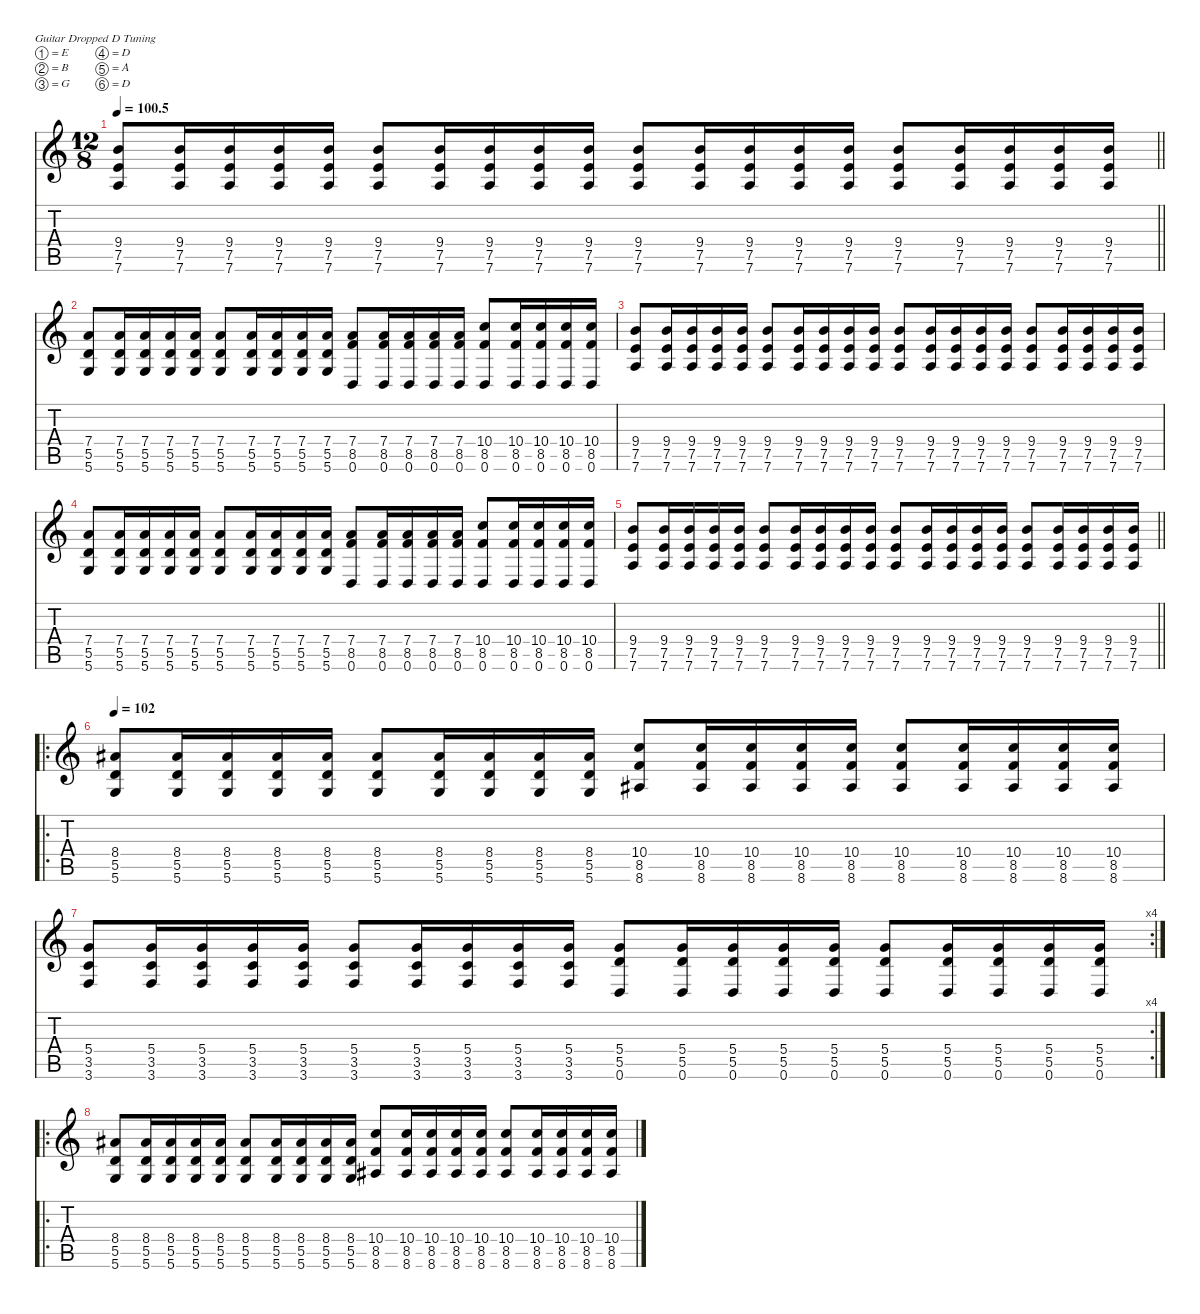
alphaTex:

\defaultSystemsLayout 4
\hideDynamics
\bracketExtendMode nobrackets
\singleTrackTrackNamePolicy hidden
\multiTrackTrackNamePolicy hidden
\firstSystemTrackNameMode fullname
\otherSystemsTrackNameOrientation horizontal
\track ("Guitar 1" "dist.guit.") {mute instrument distortionguitar}
\staff {score tabs}
\tuning (E4 B3 G3 D3 A2 D2)
\ts (12 8)
\tempo
100.5
\accidentals auto
\clef g2
\ottava regular
\simile none
\barLineRight lightlight
\ks aminor
(9.4 7.5 7.6).8{dy f beam Up} (9.4 7.5 7.6).16{beam Up} (9.4 7.5 7.6).16{beam Up} (9.4 7.5 7.6).16{beam Up} (9.4 7.5 7.6).16{beam Up} (9.4 7.5 7.6).8{beam Up} (9.4 7.5 7.6).16{beam Up} (9.4 7.5 7.6).16{beam Up} (9.4 7.5 7.6).16{beam Up} (9.4 7.5 7.6).16{beam Up} (9.4 7.5 7.6).8{beam Up} (9.4 7.5 7.6).16{beam Up} (9.4 7.5 7.6).16{beam Up} (9.4 7.5 7.6).16{beam Up} (9.4 7.5 7.6).16{beam Up} (9.4 7.5 7.6).8{beam Up} (9.4 7.5 7.6).16{beam Up} (9.4 7.5 7.6).16{beam Up} (9.4 7.5 7.6).16{beam Up} (9.4 7.5 7.6).16{beam Up} |
(7.4 5.5 5.6).8{beam Up} (7.4 5.5 5.6).16{beam Up} (7.4 5.5 5.6).16{beam Up} (7.4 5.5 5.6).16{beam Up} (7.4 5.5 5.6).16{beam Up} (7.4 5.5 5.6).8{beam Up} (7.4 5.5 5.6).16{beam Up} (7.4 5.5 5.6).16{beam Up} (7.4 5.5 5.6).16{beam Up} (7.4 5.5 5.6).16{beam Up} (7.4 8.5 0.6).8{beam Up} (7.4 8.5 0.6).16{beam Up} (7.4 8.5 0.6).16{beam Up} (7.4 8.5 0.6).16{beam Up} (7.4 8.5 0.6).16{beam Up} (10.4 8.5 0.6).8{beam Up} (10.4 8.5 0.6).16{beam Up} (10.4 8.5 0.6).16{beam Up} (10.4 8.5 0.6).16{beam Up} (10.4 8.5 0.6).16{beam Up} |
(9.4 7.5 7.6).8{beam Up} (9.4 7.5 7.6).16{beam Up} (9.4 7.5 7.6).16{beam Up} (9.4 7.5 7.6).16{beam Up} (9.4 7.5 7.6).16{beam Up} (9.4 7.5 7.6).8{beam Up} (9.4 7.5 7.6).16{beam Up} (9.4 7.5 7.6).16{beam Up} (9.4 7.5 7.6).16{beam Up} (9.4 7.5 7.6).16{beam Up} (9.4 7.5 7.6).8{beam Up} (9.4 7.5 7.6).16{beam Up} (9.4 7.5 7.6).16{beam Up} (9.4 7.5 7.6).16{beam Up} (9.4 7.5 7.6).16{beam Up} (9.4 7.5 7.6).8{beam Up} (9.4 7.5 7.6).16{beam Up} (9.4 7.5 7.6).16{beam Up} (9.4 7.5 7.6).16{beam Up} (9.4 7.5 7.6).16{beam Up} |
(7.4 5.5 5.6).8{beam Up} (7.4 5.5 5.6).16{beam Up} (7.4 5.5 5.6).16{beam Up} (7.4 5.5 5.6).16{beam Up} (7.4 5.5 5.6).16{beam Up} (7.4 5.5 5.6).8{beam Up} (7.4 5.5 5.6).16{beam Up} (7.4 5.5 5.6).16{beam Up} (7.4 5.5 5.6).16{beam Up} (7.4 5.5 5.6).16{beam Up} (7.4 8.5 0.6).8{beam Up} (7.4 8.5 0.6).16{beam Up} (7.4 8.5 0.6).16{beam Up} (7.4 8.5 0.6).16{beam Up} (7.4 8.5 0.6).16{beam Up} (10.4 8.5 0.6).8{beam Up} (10.4 8.5 0.6).16{beam Up} (10.4 8.5 0.6).16{beam Up} (10.4 8.5 0.6).16{beam Up} (10.4 8.5 0.6).16{beam Up} |
\barLineRight lightlight
(9.4 7.5 7.6).8{beam Up} (9.4 7.5 7.6).16{beam Up} (9.4 7.5 7.6).16{beam Up} (9.4 7.5 7.6).16{beam Up} (9.4 7.5 7.6).16{beam Up} (9.4 7.5 7.6).8{beam Up} (9.4 7.5 7.6).16{beam Up} (9.4 7.5 7.6).16{beam Up} (9.4 7.5 7.6).16{beam Up} (9.4 7.5 7.6).16{beam Up} (9.4 7.5 7.6).8{beam Up} (9.4 7.5 7.6).16{beam Up} (9.4 7.5 7.6).16{beam Up} (9.4 7.5 7.6).16{beam Up} (9.4 7.5 7.6).16{beam Up} (9.4 7.5 7.6).8{beam Up} (9.4 7.5 7.6).16{beam Up} (9.4 7.5 7.6).16{beam Up} (9.4 7.5 7.6).16{beam Up} (9.4 7.5 7.6).16{beam Up} |
\ro
\tempo 102
(8.4{acc #} 5.5 5.6).8{beam Up} (8.4{acc #} 5.5 5.6).16{beam Up} (8.4{acc #} 5.5 5.6).16{beam Up} (8.4{acc #} 5.5 5.6).16{beam Up} (8.4{acc #} 5.5 5.6).16{beam Up} (8.4{acc #} 5.5 5.6).8{beam Up} (8.4{acc #} 5.5 5.6).16{beam Up} (8.4{acc #} 5.5 5.6).16{beam Up} (8.4{acc #} 5.5 5.6).16{beam Up} (8.4{acc #} 5.5 5.6).16{beam Up} (10.4 8.5 8.6{acc #}).8{beam Up} (10.4 8.5 8.6{acc #}).16{beam Up} (10.4 8.5 8.6{acc #}).16{beam Up} (10.4 8.5 8.6{acc #}).16{beam Up} (10.4 8.5 8.6{acc #}).16{beam Up} (10.4 8.5 8.6{acc #}).8{beam Up} (10.4 8.5 8.6{acc #}).16{beam Up} (10.4 8.5 8.6{acc #}).16{beam Up} (10.4 8.5 8.6{acc #}).16{beam Up} (10.4 8.5 8.6{acc #}).16{beam Up} |
\rc 4
(5.4 3.5 3.6).8{beam Up} (5.4 3.5 3.6).16{beam Up} (5.4 3.5 3.6).16{beam Up} (5.4 3.5 3.6).16{beam Up} (5.4 3.5 3.6).16{beam Up} (5.4 3.5 3.6).8{beam Up} (5.4 3.5 3.6).16{beam Up} (5.4 3.5 3.6).16{beam Up} (5.4 3.5 3.6).16{beam Up} (5.4 3.5 3.6).16{beam Up} (5.4 5.5 0.6).8{beam Up} (5.4 5.5 0.6).16{beam Up} (5.4 5.5 0.6).16{beam Up} (5.4 5.5 0.6).16{beam Up} (5.4 5.5 0.6).16{beam Up} (5.4 5.5 0.6).8{beam Up} (5.4 5.5 0.6).16{beam Up} (5.4 5.5 0.6).16{beam Up} (5.4 5.5 0.6).16{beam Up} (5.4 5.5 0.6).16{beam Up} |
\ro
(8.4{acc #} 5.5 5.6).8{beam Up} (8.4{acc #} 5.5 5.6).16{beam Up} (8.4{acc #} 5.5 5.6).16{beam Up} (8.4{acc #} 5.5 5.6).16{beam Up} (8.4{acc #} 5.5 5.6).16{beam Up} (8.4{acc #} 5.5 5.6).8{beam Up} (8.4{acc #} 5.5 5.6).16{beam Up} (8.4{acc #} 5.5 5.6).16{beam Up} (8.4{acc #} 5.5 5.6).16{beam Up} (8.4{acc #} 5.5 5.6).16{beam Up} (10.4 8.5 8.6{acc #}).8{beam Up} (10.4 8.5 8.6{acc #}).16{beam Up} (10.4 8.5 8.6{acc #}).16{beam Up} (10.4 8.5 8.6{acc #}).16{beam Up} (10.4 8.5 8.6{acc #}).16{beam Up} (10.4 8.5 8.6{acc #}).8{beam Up} (10.4 8.5 8.6{acc #}).16{beam Up} (10.4 8.5 8.6{acc #}).16{beam Up} (10.4 8.5 8.6{acc #}).16{beam Up} (10.4 8.5 8.6{acc #}).16{beam Up}
